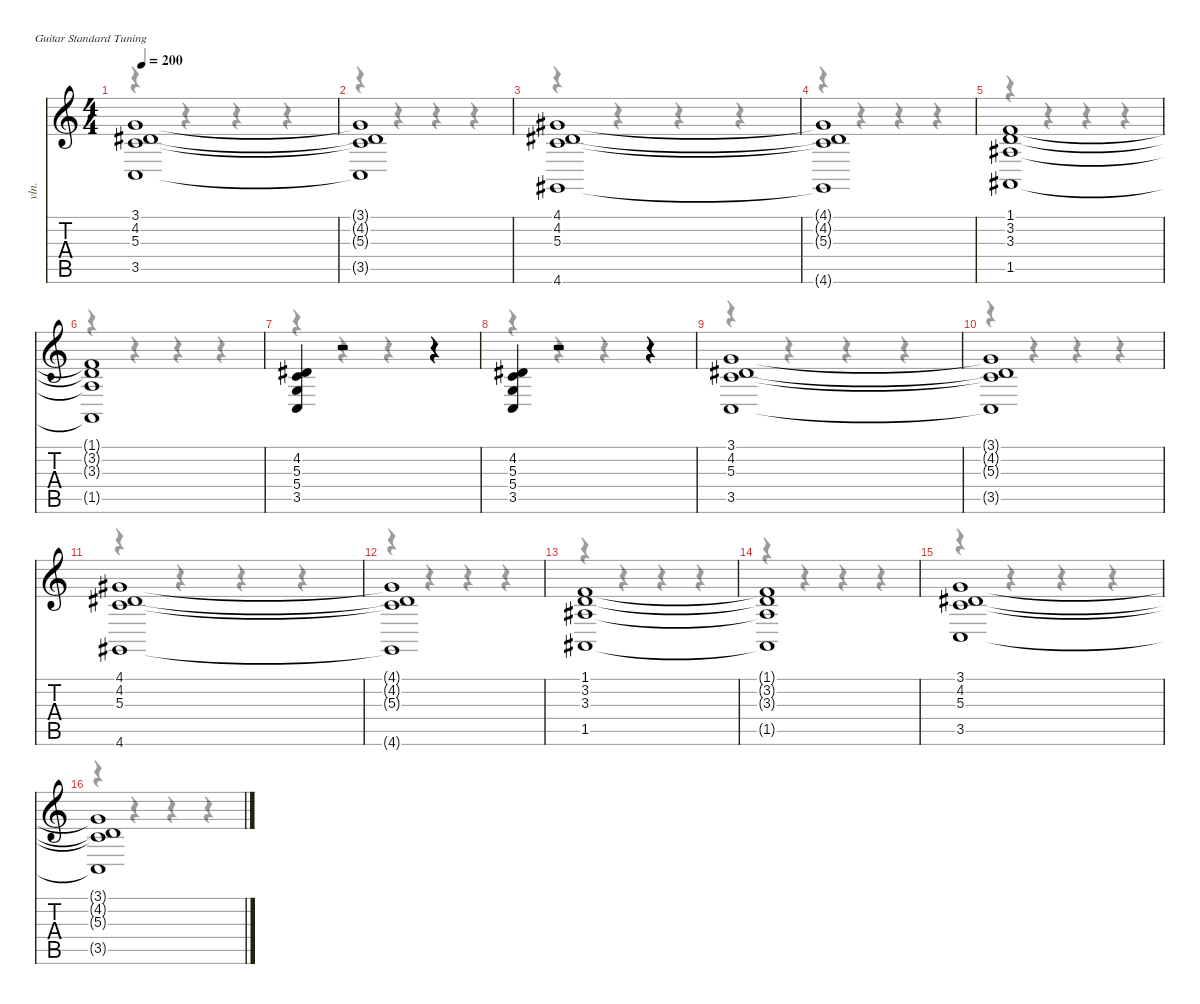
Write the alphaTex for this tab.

\hideDynamics
\bracketExtendMode nobrackets
\otherSystemsTrackNameOrientation horizontal
\track ("Ensemble" "vln.") {instrument stringensemble1}
\staff {score tabs}
\tuning (E4 B3 G3 D3 A2 E2)
\voice
\ts (4 4)
\scale
0.992988
\tempo 200
\accidentals auto
\clef g2
\ottava regular
\simile none
\ks c
(3.1 4.2{acc #} 5.3 3.5).1{dy f} |
\scale
0.992988 (3.1{t} 4.2{t acc #} 5.3{t} 3.5{t}).1 |
\scale
0.973373 (4.1{acc #} 4.2{acc #} 5.3 4.6{acc #}).1 |
\scale
0.973373 (4.1{t acc #} 4.2{t acc #} 5.3{t} 4.6{t acc #}).1 |
\scale
0.973373 (1.1 3.2 3.3{acc #} 1.5{acc #}).1 |
\scale
0.973373 (1.1{t} 3.2{t} 3.3{t acc #} 1.5{t acc #}).1 |
\scale
1.07665 (4.2{acc #} 5.3 5.4 3.5).4 r.2 r.4 |
\scale
1.00044 (4.2{acc #} 5.3 5.4 3.5).4 r.2 r.4 |
\section ("" "")
\scale
0.988084 (3.1 4.2{acc #} 5.3 3.5).1 |
\scale
0.988084 (3.1{t} 4.2{t acc #} 5.3{t} 3.5{t}).1 |
\scale
0.973373 (4.1{acc #} 4.2{acc #} 5.3 4.6{acc #}).1 |
\scale
0.973373 (4.1{t acc #} 4.2{t acc #} 5.3{t} 4.6{t acc #}).1 |
\scale
1.0791 (1.1 3.2 3.3{acc #} 1.5{acc #}).1 |
\scale
0.975825 (1.1{t} 3.2{t} 3.3{t acc #} 1.5{t acc #}).1 |
\scale
0.990536 (3.1 4.2{acc #} 5.3 3.5).1 |
\scale
1.00289 (3.1{t} 4.2{t acc #} 5.3{t} 3.5{t}).1
\voice
\clef g2
\ottava regular
\simile none
\ks c
r.4{dy mf} r.4 r.4 r.4 |
r.4 r.4 r.4 r.4 |
r.4 r.4 r.4 r.4 |
r.4 r.4 r.4 r.4 |
r.4 r.4 r.4 r.4 |
r.4 r.4 r.4 r.4 |
r.4 r.4 r.4 r.4 |
r.4 r.4 r.4 r.4 |
r.4 r.4 r.4 r.4 |
r.4 r.4 r.4 r.4 |
r.4 r.4 r.4 r.4 |
r.4 r.4 r.4 r.4 |
r.4 r.4 r.4 r.4 |
r.4 r.4 r.4 r.4 |
r.4 r.4 r.4 r.4 |
r.4 r.4 r.4 r.4
